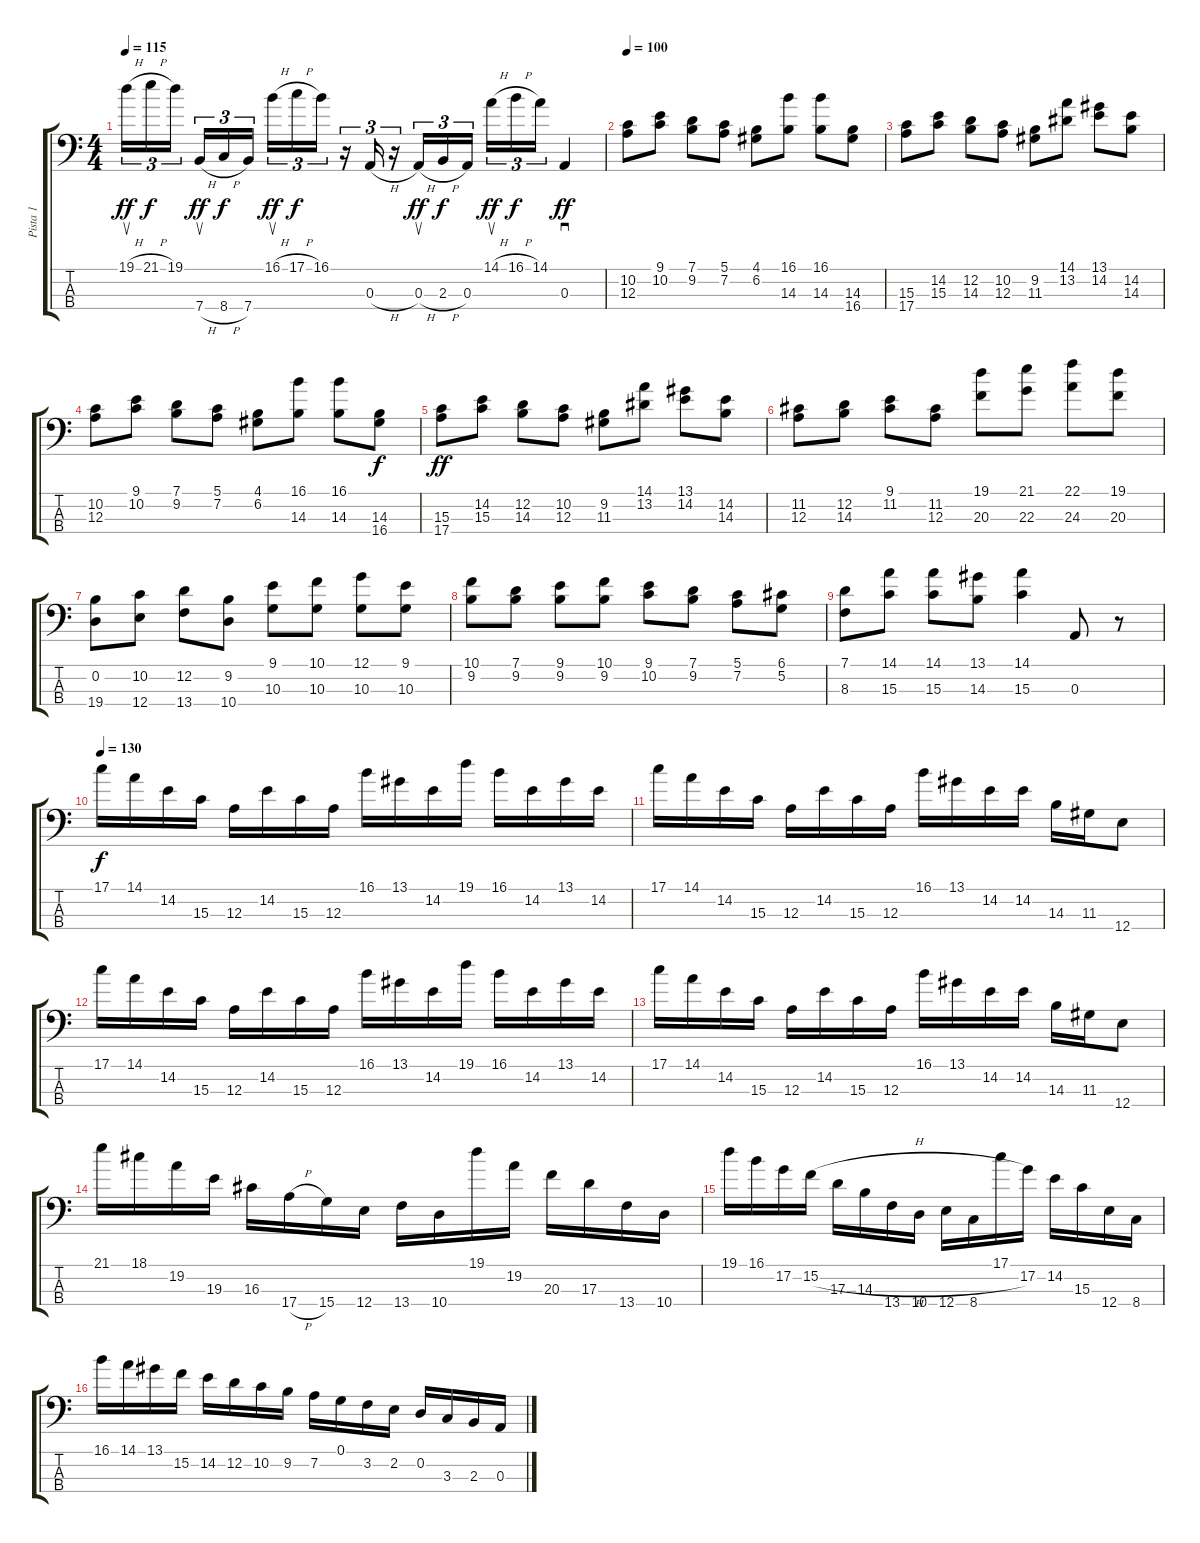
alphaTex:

\track ("Pista 1" "Pista 1") {instrument electricbassfinger}
\staff {score tabs}
\tuning (G2 D2 A1 E1) {hide}
\ts (4 4)
\tempo 115
\clef f4
\ks c
19.1{h}.16{su tu (3 2) dy ff} 21.1{h}.16{tu (3 2) dy f} 19.1.16{tu (3 2) beam splitsecondary} 7.4{h}.16{su tu (3 2) dy ff} 8.4{h}.16{tu (3 2) dy f} 7.4.16{tu (3 2)} 16.1{h}.16{su tu (3 2) dy ff} 17.1{h}.16{tu (3 2) dy f} 16.1.16{tu (3 2)} r.16{tu (3 2)} 0.3{h}.16{tu (3 2)} r.16{tu (3 2)} 0.3{h}.16{su tu (3 2) dy ff} 2.3{h}.16{tu (3 2) dy f} 0.3.16{tu (3 2) beam splitsecondary} 14.1{h}.16{su tu (3 2) dy ff} 16.1{h}.16{tu (3 2) dy f} 14.1.16{tu (3 2)} 0.3.4{sd dy ff} |
\tempo 100
(10.2 12.3).8 (9.1 10.2).8 (7.1 9.2).8 (5.1 7.2).8 (4.1 6.2).8 (16.1 14.3).8 (16.1 14.3).8 (14.3 16.4).8 |
(15.3 17.4).8 (14.2 15.3).8 (12.2 14.3).8 (10.2 12.3).8 (9.2 11.3).8 (14.1 13.2).8 (13.1 14.2).8 (14.2 14.3).8 |
(10.2 12.3).8 (9.1 10.2).8 (7.1 9.2).8 (5.1 7.2).8 (4.1 6.2).8 (16.1 14.3).8 (16.1 14.3).8 (14.3 16.4).8{dy f} |
(15.3 17.4).8{dy ff} (14.2 15.3).8 (12.2 14.3).8 (10.2 12.3).8 (9.2 11.3).8 (14.1 13.2).8 (13.1 14.2).8 (14.2 14.3).8 |
(11.2 12.3).8 (12.2 14.3).8 (9.1 11.2).8 (11.2 12.3).8 (19.1 20.3).8 (21.1 22.3).8 (22.1 24.3).8 (19.1 20.3).8 |
(0.2 19.4).8 (10.2 12.4).8 (12.2 13.4).8 (9.2 10.4).8 (9.1 10.3).8 (10.1 10.3).8 (12.1 10.3).8 (9.1 10.3).8 |
(10.1 9.2).8 (7.1 9.2).8 (9.1 9.2).8 (10.1 9.2).8 (9.1 10.2).8 (7.1 9.2).8 (5.1 7.2).8 (6.1 5.2).8 |
(7.1 8.3).8 (14.1 15.3).8 (14.1 15.3).8 (13.1 14.3).8 (14.1 15.3).4 0.3.8 r.8 |
\tempo 130
17.1.16{dy f} 14.1.16 14.2.16 15.3.16 12.3.16 14.2.16 15.3.16 12.3.16 16.1.16 13.1.16 14.2.16 19.1.16 16.1.16 14.2.16 13.1.16 14.2.16 |
17.1.16 14.1.16 14.2.16 15.3.16 12.3.16 14.2.16 15.3.16 12.3.16 16.1.16 13.1.16 14.2.16 14.2.16 14.3.16 11.3.16 12.4.8 |
17.1.16 14.1.16 14.2.16 15.3.16 12.3.16 14.2.16 15.3.16 12.3.16 16.1.16 13.1.16 14.2.16 19.1.16 16.1.16 14.2.16 13.1.16 14.2.16 |
17.1.16 14.1.16 14.2.16 15.3.16 12.3.16 14.2.16 15.3.16 12.3.16 16.1.16 13.1.16 14.2.16 14.2.16 14.3.16 11.3.16 12.4.8 |
21.1.16 18.1.16 19.2.16 19.3.16 16.3.16 17.4{h}.16 15.4.16 12.4.16 13.4.16 10.4.16 19.1.16 19.2.16 20.3.16 17.3.16 13.4.16 10.4.16 |
19.1.16 16.1.16 17.2.16 15.2{h}.16 17.3.16 14.3.16 13.4.16 10.4.16 12.4.16 8.4.16 17.1.16 17.2.16 14.2.16 15.3.16 12.4.16 8.4.16 |
16.1.16 14.1.16 13.1.16 15.2.16 14.2.16 12.2.16 10.2.16 9.2.16 7.2.16 0.1.16 3.2.16 2.2.16 0.2.16 3.3.16 2.3.16 0.3.16
